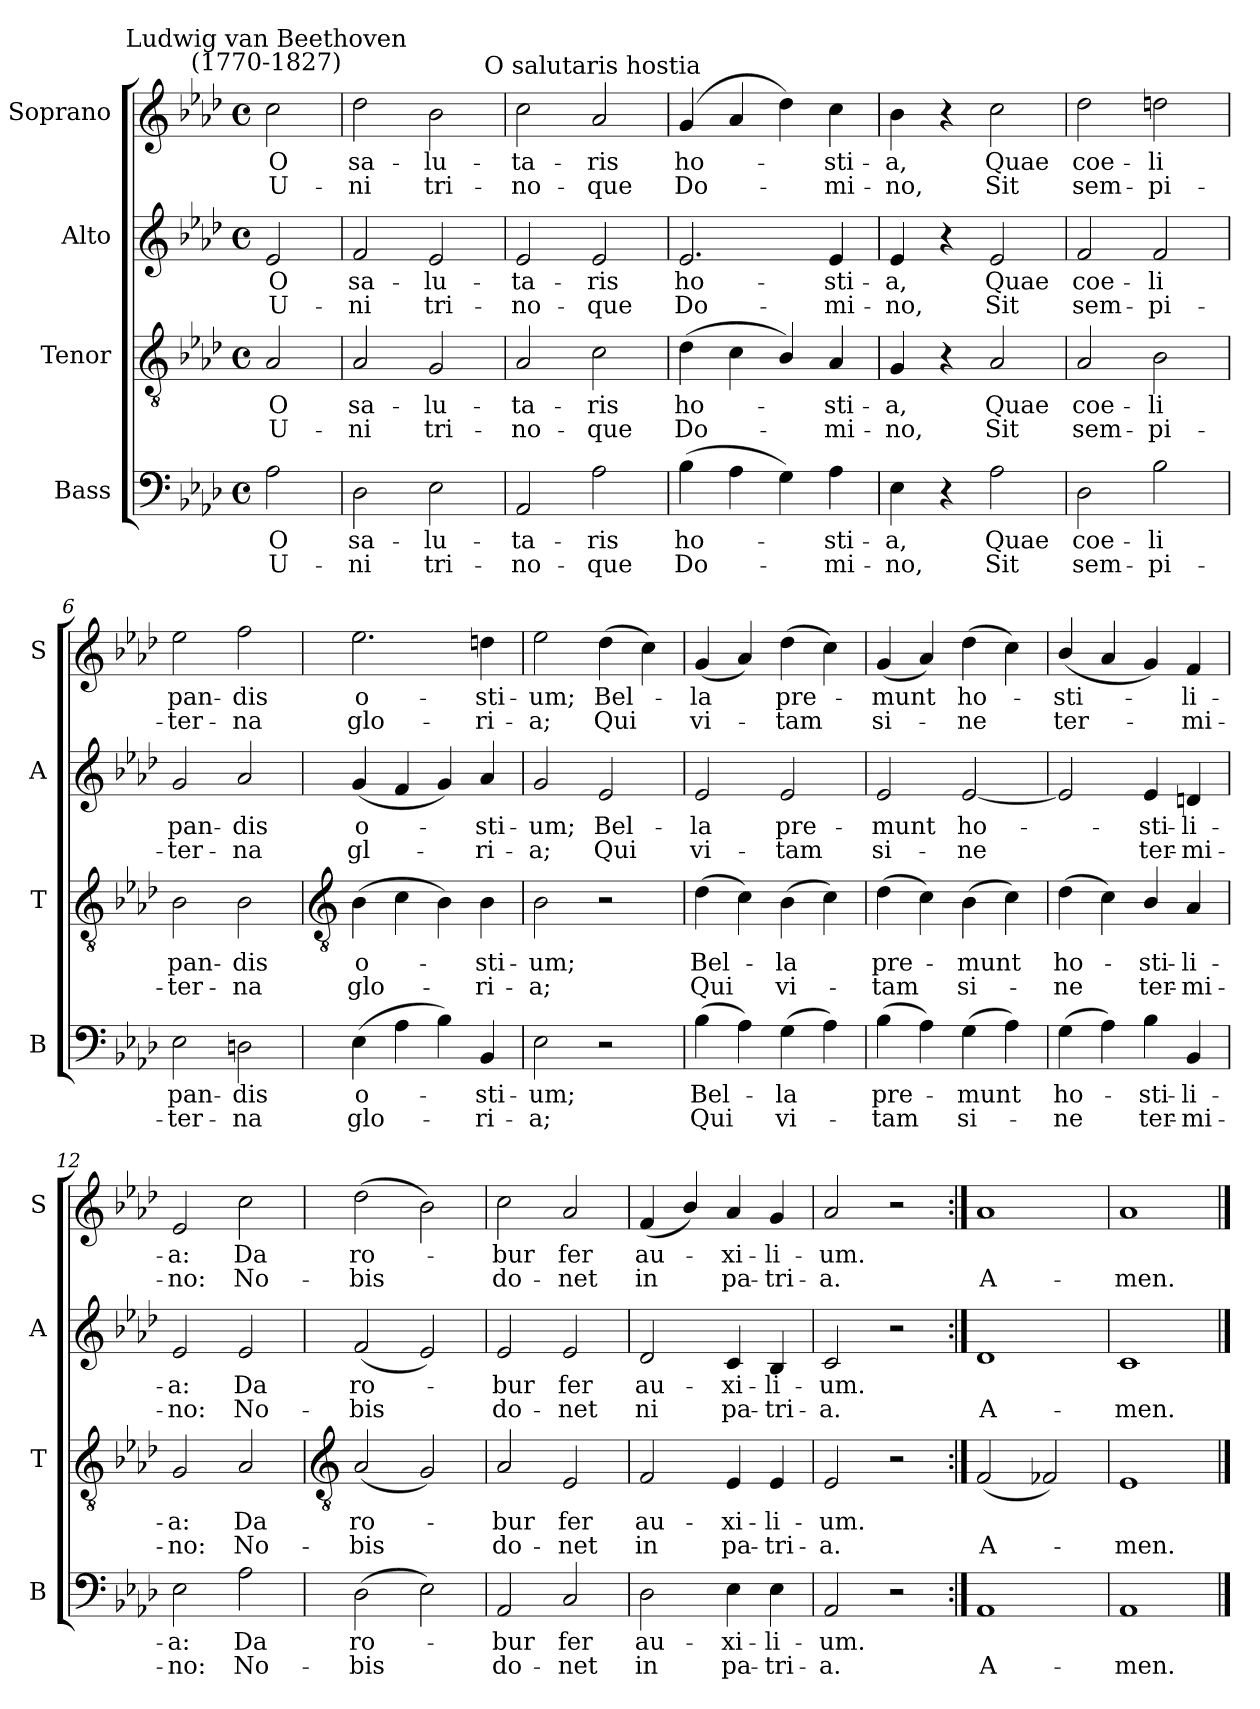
**kern	**text	**text	**kern	**text	**text	**kern	**text	**text	**kern	**text	**text
*part4	*part4	*part4	*part3	*part3	*part3	*part2	*part2	*part2	*part1	*part1	*part1
*staff4	*staff4	*staff4	*staff3	*staff3	*staff3	*staff2	*staff2	*staff2	*staff1	*staff1	*staff1
*I"Bass	*	*	*I"Tenor	*	*	*I"Alto	*	*	*I"Soprano	*	*
*I'B	*	*	*I'T	*	*	*I'A	*	*	*I'S	*	*
*clefF4	*	*	*clefGv2	*	*	*clefG2	*	*	*clefG2	*	*
*k[b-e-a-d-]	*	*	*k[b-e-a-d-]	*	*	*k[b-e-a-d-]	*	*	*k[b-e-a-d-]	*	*
*A-:	*	*	*A-:	*	*	*A-:	*	*	*A-:	*	*
*M4/4	*	*	*M4/4	*	*	*M4/4	*	*	*M4/4	*	*
*met(c)	*	*	*met(c)	*	*	*met(c)	*	*	*met(c)	*	*
=	=	=	=	=	=	=	=	=	=	=	=
!	!	!	!	!	!	!	!	!	!LO:TX:a:cj:t=Ludwig van Beethoven\n(1770-1827)	!	!
!	!LO:LY:b	!LO:LY:b	!	!LO:LY:b	!LO:LY:b	!	!LO:LY:b	!LO:LY:b	!	!LO:LY:b	!LO:LY:b
2A-	O	U-	2A-	O	U-	2e-	O	U-	2cc	O	U-
=1	=1	=1	=1	=1	=1	=1	=1	=1	=1	=1	=1
!	!LO:LY:b	!LO:LY:b	!	!LO:LY:b	!LO:LY:b	!	!LO:LY:b	!LO:LY:b	!	!LO:LY:b	!LO:LY:b
2D-	-sa-	-ni	2A-	-sa-	-ni	2f	-sa-	-ni	2dd-	-sa-	-ni
!	!LO:LY:b	!LO:LY:b	!	!LO:LY:b	!LO:LY:b	!	!LO:LY:b	!LO:LY:b	!	!LO:LY:b	!LO:LY:b
2E-	lu-	-tri-	2G	lu-	-tri-	2e-	lu-	-tri-	2b-	lu-	-tri-
=2	=2	=2	=2	=2	=2	=2	=2	=2	=2	=2	=2
!	!LO:LY:b	!LO:LY:b	!	!LO:LY:b	!LO:LY:b	!	!LO:LY:b	!LO:LY:b	!	!LO:LY:b	!LO:LY:b
2AA-	-ta-	-no-	2A-	-ta-	-no-	2e-	-ta-	-no-	2cc	-ta-	-no-
!	!	!	!	!	!	!	!	!	!LO:TX:a:cj:t=O salutaris hostia	!	!
!	!LO:LY:b	!LO:LY:b	!	!LO:LY:b	!LO:LY:b	!	!LO:LY:b	!LO:LY:b	!	!LO:LY:b	!LO:LY:b
2A-	-ris	que	2c	-ris	que	2e-	-ris	que	2a-	-ris	que
=3	=3	=3	=3	=3	=3	=3	=3	=3	=3	=3	=3
!	!LO:LY:b	!LO:LY:b	!	!LO:LY:b	!LO:LY:b	!	!LO:LY:b	!LO:LY:b	!	!LO:LY:b	!LO:LY:b
(>4B-	ho-	Do-	(>4d-	ho-	Do-	2.e-	ho-	-Do-	(<4g	ho-	Do-
4A-	.	.	4c	.	.	.	.	.	4a-	.	.
4G)	.	.	4B-/)	.	.	.	.	.	4dd-)	.	.
!	!LO:LY:b	!LO:LY:b	!	!LO:LY:b	!LO:LY:b	!	!LO:LY:b	!LO:LY:b	!	!LO:LY:b	!LO:LY:b
4A-	sti-	-mi-	4A-	-sti-	-mi-	4e-	-sti-	-mi-	4cc	sti-	-mi-
=4	=4	=4	=4	=4	=4	=4	=4	=4	=4	=4	=4
!	!LO:LY:b	!LO:LY:b	!	!LO:LY:b	!LO:LY:b	!	!LO:LY:b	!LO:LY:b	!	!LO:LY:b	!LO:LY:b
4E-	-a,	no,	4G	-a,	no,	4e-	-a,	no,	4b-	-a,	no,
4r	.	.	4r	.	.	4r	.	.	4r	.	.
!	!LO:LY:b	!LO:LY:b	!	!LO:LY:b	!LO:LY:b	!	!LO:LY:b	!LO:LY:b	!	!LO:LY:b	!LO:LY:b
2A-	Quae	Sit	2A-	Quae	Sit	2e-	Quae	Sit	2cc	Quae	Sit
=5	=5	=5	=5	=5	=5	=5	=5	=5	=5	=5	=5
!	!LO:LY:b	!LO:LY:b	!	!LO:LY:b	!LO:LY:b	!	!LO:LY:b	!LO:LY:b	!	!LO:LY:b	!LO:LY:b
2D-	coe-	-sem-	2A-	coe-	-sem-	2f	coe-	-sem-	2dd-	coe-	-sem-
!	!LO:LY:b	!LO:LY:b	!	!LO:LY:b	!LO:LY:b	!	!LO:LY:b	!LO:LY:b	!	!LO:LY:b	!LO:LY:b
2B-	-li	pi-	2B-	-li	pi-	2f	-li	pi-	2ddn	-li	pi-
=6	=6	=6	=6	=6	=6	=6	=6	=6	=6	=6	=6
!	!LO:LY:b	!LO:LY:b	!	!LO:LY:b	!LO:LY:b	!	!LO:LY:b	!LO:LY:b	!	!LO:LY:b	!LO:LY:b
2E-	-pan-	-ter-	2B-	-pan-	-ter-	2g	-pan-	-ter-	2ee-	-pan-	-ter-
!	!LO:LY:b	!LO:LY:b	!	!LO:LY:b	!LO:LY:b	!	!LO:LY:b	!LO:LY:b	!	!LO:LY:b	!LO:LY:b
2Dn	-dis	na	2B-	-dis	na	2a-	-dis	na	2ff	-dis	na
!!LO:LB:g=z
=7	=7	=7	=7	=7	=7	=7	=7	=7	=7	=7	=7
*	*	*	*clefGv2	*	*	*	*	*	*	*	*
!	!LO:LY:b	!LO:LY:b	!	!LO:LY:b	!LO:LY:b	!	!LO:LY:b	!LO:LY:b	!	!LO:LY:b	!LO:LY:b
(>4E-	o-	glo-	(>4B-	o-	glo-	(<4g	o-	gl-	2.ee-	o-	-glo-
4A-	.	.	4c	.	.	4f	.	.	.	.	.
4B-)	.	.	4B-)	.	.	4g)	.	.	.	.	.
!	!LO:LY:b	!LO:LY:b	!	!LO:LY:b	!LO:LY:b	!	!LO:LY:b	!LO:LY:b	!	!LO:LY:b	!LO:LY:b
4BB-	sti-	-ri-	4B-	sti-	-ri-	4a-	sti-	-ri-	4ddn	-sti-	-ri-
=8	=8	=8	=8	=8	=8	=8	=8	=8	=8	=8	=8
!	!LO:LY:b	!LO:LY:b	!	!LO:LY:b	!LO:LY:b	!	!LO:LY:b	!LO:LY:b	!	!LO:LY:b	!LO:LY:b
2E-	-um;	a;	2B-	-um;	a;	2g	-um;	a;	2ee-	-um;	a;
!	!	!	!	!	!	!	!LO:LY:b	!LO:LY:b	!	!LO:LY:b	!LO:LY:b
2r	.	.	2r	.	.	2e-	Bel-	-Qui	(>4dd-	Bel-	Qui
.	.	.	.	.	.	.	.	.	4cc)	.	.
=9	=9	=9	=9	=9	=9	=9	=9	=9	=9	=9	=9
!	!LO:LY:b	!LO:LY:b	!	!LO:LY:b	!LO:LY:b	!	!LO:LY:b	!LO:LY:b	!	!LO:LY:b	!LO:LY:b
(>4B-	Bel-	Qui	(>4d-	Bel-	-Qui	2e-	la	vi-	(<4g	la	vi-
4A-)	.	.	4c)	.	.	.	.	.	4a-)	.	.
!	!LO:LY:b	!LO:LY:b	!	!LO:LY:b	!LO:LY:b	!	!LO:LY:b	!LO:LY:b	!	!LO:LY:b	!LO:LY:b
(>4G	la	vi-	(>4B-	la	vi-	2e-	-pre-	-tam	(>4dd-	pre-	tam
4A-)	.	.	4c)	.	.	.	.	.	4cc)	.	.
=10	=10	=10	=10	=10	=10	=10	=10	=10	=10	=10	=10
!	!LO:LY:b	!LO:LY:b	!	!LO:LY:b	!LO:LY:b	!	!LO:LY:b	!LO:LY:b	!	!LO:LY:b	!LO:LY:b
(>4B-	pre-	tam	(>4d-	pre-	tam	2e-	munt	si-	(<4g	munt	si-
4A-)	.	.	4c)	.	.	.	.	.	4a-)	.	.
!	!LO:LY:b	!LO:LY:b	!	!LO:LY:b	!LO:LY:b	!	!LO:LY:b	!LO:LY:b	!	!LO:LY:b	!LO:LY:b
(>4G	munt	si-	(>4B-	munt	si-	[2e-	-ho-	ne	(>4dd-	ho-	ne
4A-)	.	.	4c)	.	.	.	.	.	4cc)	.	.
=11	=11	=11	=11	=11	=11	=11	=11	=11	=11	=11	=11
!	!LO:LY:b	!LO:LY:b	!	!LO:LY:b	!LO:LY:b	!	!	!	!	!LO:LY:b	!LO:LY:b
(>4G	ho-	ne	(>4d-	ho-	ne	2e-]	.	.	(<4b-/	sti-	ter-
4A-)	.	.	4c)	.	.	.	.	.	4a-	.	.
!	!LO:LY:b	!LO:LY:b	!	!LO:LY:b	!LO:LY:b	!	!LO:LY:b	!LO:LY:b	!	!	!
4B-	sti-	-ter-	4B-/	sti-	-ter-	4e-	sti-	-ter-	4g)	.	.
!	!LO:LY:b	!LO:LY:b	!	!LO:LY:b	!LO:LY:b	!	!LO:LY:b	!LO:LY:b	!	!LO:LY:b	!LO:LY:b
4BB-	-li-	-mi-	4A-	-li-	-mi-	4dn	-li-	-mi-	4f	li-	-mi-
=12	=12	=12	=12	=12	=12	=12	=12	=12	=12	=12	=12
!	!LO:LY:b	!LO:LY:b	!	!LO:LY:b	!LO:LY:b	!	!LO:LY:b	!LO:LY:b	!	!LO:LY:b	!LO:LY:b
2E-	-a:	no:	2G	-a:	no:	2e-	-a:	no:	2e-	-a:	no:
!	!LO:LY:b	!LO:LY:b	!	!LO:LY:b	!LO:LY:b	!	!LO:LY:b	!LO:LY:b	!	!LO:LY:b	!LO:LY:b
2A-	Da	No-	2A-	Da	No-	2e-	Da	No-	2cc	Da	No-
!!LO:LB:g=z
=13	=13	=13	=13	=13	=13	=13	=13	=13	=13	=13	=13
*	*	*	*clefGv2	*	*	*	*	*	*	*	*
!	!LO:LY:b	!LO:LY:b	!	!LO:LY:b	!LO:LY:b	!	!LO:LY:b	!LO:LY:b	!	!LO:LY:b	!LO:LY:b
(>2D-	-ro-	bis	(<2A-	-ro-	bis	(<2f	-ro-	bis	(>2dd-	-ro-	bis
2E-)	.	.	2G)	.	.	2e-)	.	.	2b-)	.	.
=14	=14	=14	=14	=14	=14	=14	=14	=14	=14	=14	=14
!	!LO:LY:b	!LO:LY:b	!	!LO:LY:b	!LO:LY:b	!	!LO:LY:b	!LO:LY:b	!	!LO:LY:b	!LO:LY:b
2AA-	bur	do-	2A-	bur	do-	2e-	bur	do-	2cc	bur	do-
!	!LO:LY:b	!LO:LY:b	!	!LO:LY:b	!LO:LY:b	!	!LO:LY:b	!LO:LY:b	!	!LO:LY:b	!LO:LY:b
2C	-fer	net	2E-	-fer	net	2e-	-fer	net	2a-	-fer	net
=15	=15	=15	=15	=15	=15	=15	=15	=15	=15	=15	=15
!	!LO:LY:b	!LO:LY:b	!	!LO:LY:b	!LO:LY:b	!	!LO:LY:b	!LO:LY:b	!	!LO:LY:b	!LO:LY:b
2D-	au-	-in	2F	au-	-in	2d-	au-	-ni	(<4f	au-	in
.	.	.	.	.	.	.	.	.	4b-/)	.	.
!	!LO:LY:b	!LO:LY:b	!	!LO:LY:b	!LO:LY:b	!	!LO:LY:b	!LO:LY:b	!	!LO:LY:b	!LO:LY:b
4E-	xi-	-pa-	4E-	xi-	-pa-	4c	xi-	-pa-	4a-	xi-	-pa-
!	!LO:LY:b	!LO:LY:b	!	!LO:LY:b	!LO:LY:b	!	!LO:LY:b	!LO:LY:b	!	!LO:LY:b	!LO:LY:b
4E-	-li-	-tri-	4E-	-li-	-tri-	4B-	-li-	-tri-	4g	-li-	-tri-
=16	=16	=16	=16	=16	=16	=16	=16	=16	=16	=16	=16
!	!LO:LY:b	!LO:LY:b	!	!LO:LY:b	!LO:LY:b	!	!LO:LY:b	!LO:LY:b	!	!LO:LY:b	!LO:LY:b
2AA-	-um.	a.	2E-	-um.	a.	2c	-um.	a.	2a-	-um.	a.
2r	.	.	2r	.	.	2r	.	.	2r	.	.
=17:|!	=17:|!	=17:|!	=17:|!	=17:|!	=17:|!	=17:|!	=17:|!	=17:|!	=17:|!	=17:|!	=17:|!
!	!	!LO:LY:b	!	!	!LO:LY:b	!	!	!LO:LY:b	!	!	!LO:LY:b
1AA-	.	A-	(<2F	.	A-	1d-	.	A-	1a-	.	A-
.	.	.	2F-X)	.	.	.	.	.	.	.	.
=18	=18	=18	=18	=18	=18	=18	=18	=18	=18	=18	=18
!	!	!LO:LY:b	!	!	!LO:LY:b	!	!	!LO:LY:b	!	!	!LO:LY:b
1AA-	.	-men.	1E-	.	men.	1c	.	-men.	1a-	.	-men.
==	==	==	==	==	==	==	==	==	==	==	==
*-	*-	*-	*-	*-	*-	*-	*-	*-	*-	*-	*-
